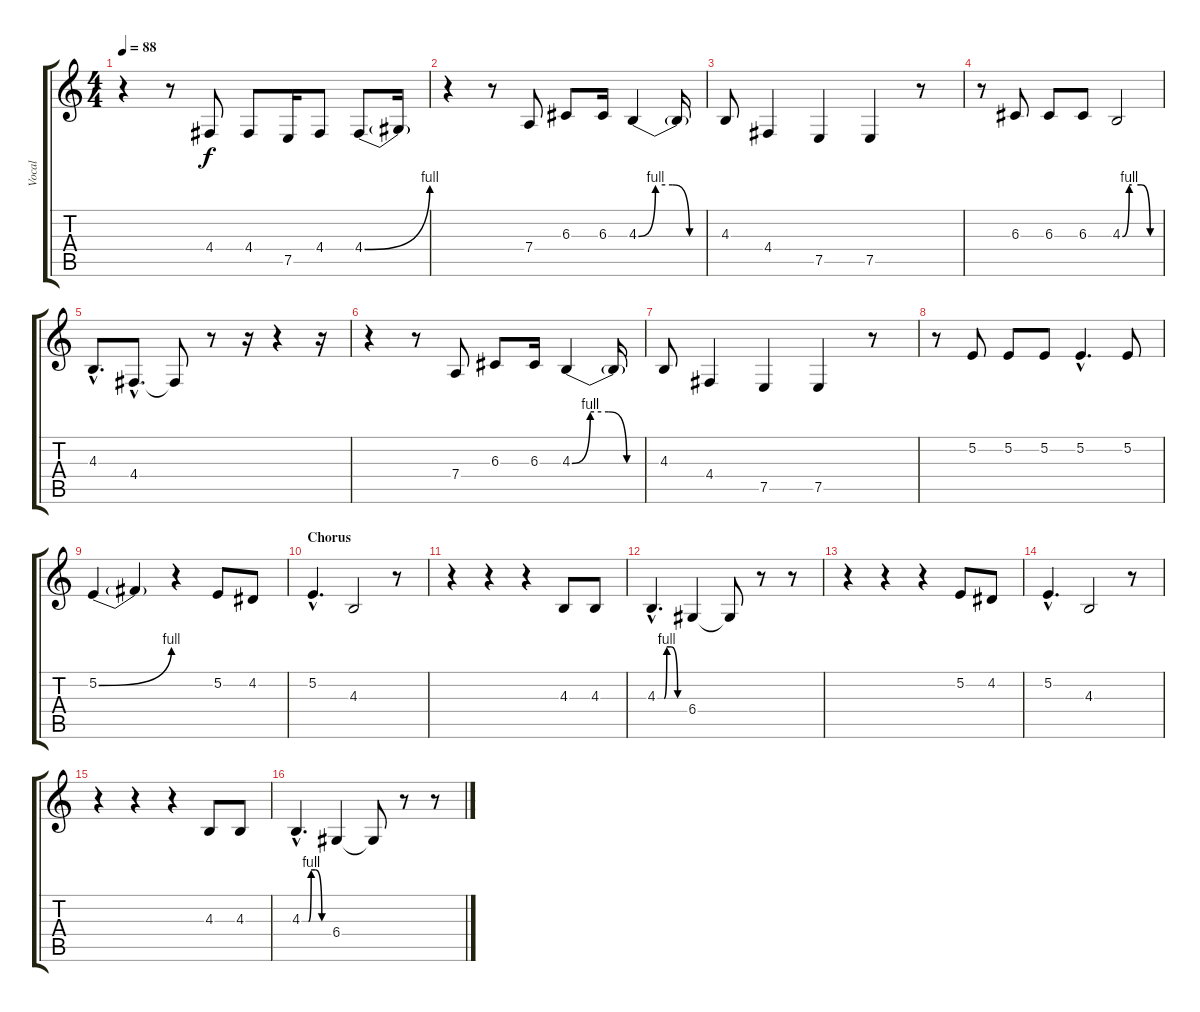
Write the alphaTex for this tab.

\track ("Vocal" "Vocal") {instrument bassoon}
\staff {score tabs}
\tuning (E4 B3 G3 D3 A2 E2) {hide}
\ts (4 4)
\tempo 88
\clef g2
\ks c
r.4{dy f} r.8 4.4.8 4.4.8 7.5.16 4.4.8 4.4{be (bend 0 0 60 4)}.8 4.4{t}.16 |
r.4 r.8 7.4.8 6.3.8 6.3.16 4.3{be (custom 0 0 15 4 30 4 45 0 60 0)}.4 4.3{t}.16 |
4.3.8 4.4.4 7.5.4 7.5.4 r.8 |
r.8 6.3.8 6.3.8 6.3.8 4.3{be (custom 0 0 11 4 15 4 30 4 45 0 60 0)}.2 |
4.3{hac}.8{d} 4.4{hac}.8{d} 4.4{t}.8 r.8 r.16 r.4 r.16 |
r.4 r.8 7.4.8 6.3.8 6.3.16 4.3{be (custom 0 0 15 4 30 4 45 0 60 0)}.4 4.3{t}.16 |
4.3.8 4.4.4 7.5.4 7.5.4 r.8 |
r.8 5.2.8 5.2.8 5.2.8 5.2{hac}.4{d} 5.2.8 |
5.2{be (bend 0 0 60 4)}.4 5.2{t}.4 r.4 5.2.8 4.2.8 |
\section ("" "Chorus")
5.2{hac}.4{d} 4.3.2 r.8 |
r.4 r.4 r.4 4.3.8 4.3.8 |
4.3{be (custom 0 0 15 0 21 4 30 4 45 0 60 0) hac}.4{d} 6.4.4 6.4{t}.8 r.8 r.8 |
r.4 r.4 r.4 5.2.8 4.2.8 |
5.2{hac}.4{d} 4.3.2 r.8 |
r.4 r.4 r.4 4.3.8 4.3.8 |
4.3{be (custom 0 0 15 0 21 4 30 4 45 0 60 0) hac}.4{d} 6.4.4 6.4{t}.8 r.8 r.8
